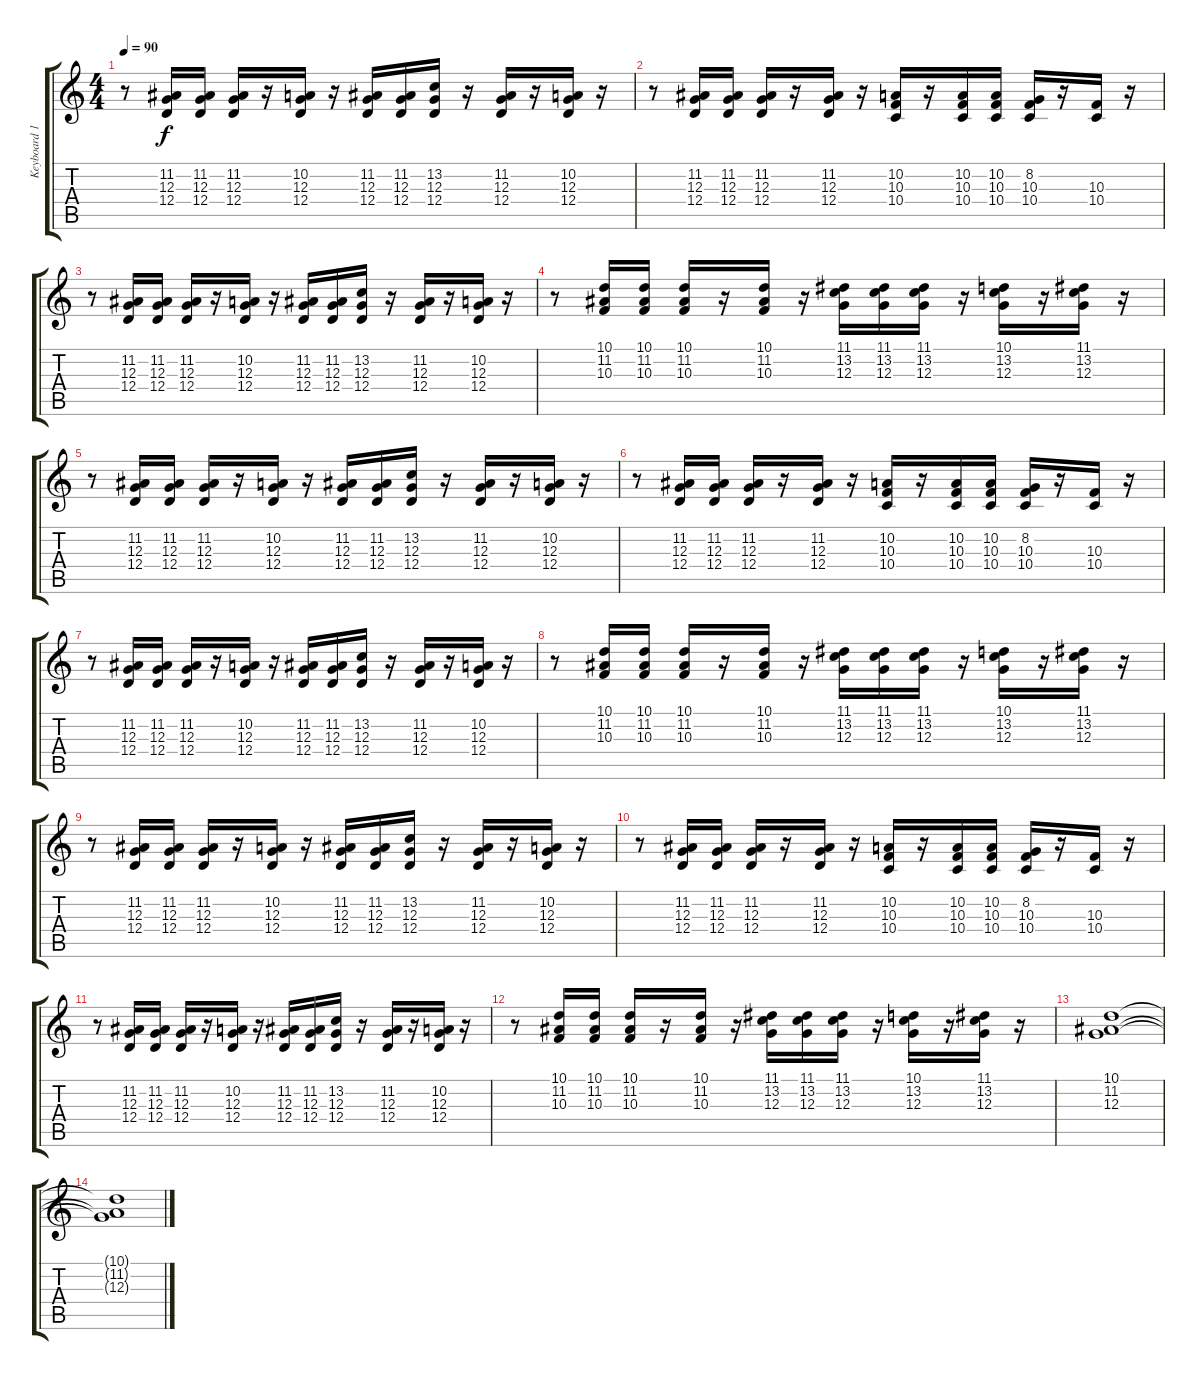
\track ("Keyboard 1." "Keyboard 1") {instrument stringensemble1}
\staff {score tabs}
\tuning (E4 B3 G3 D3 A2 E2) {hide}
\ts (4 4)
\tempo 90
\clef g2
\ks c
r.8{dy f} (11.2 12.3 12.4).16 (11.2 12.3 12.4).16 (11.2 12.3 12.4).16 r.16 (10.2 12.3 12.4).16 r.16 (11.2 12.3 12.4).16 (11.2 12.3 12.4).16 (13.2 12.3 12.4).16 r.16 (11.2 12.3 12.4).16 r.16 (10.2 12.3 12.4).16 r.16 |
r.8 (11.2 12.3 12.4).16 (11.2 12.3 12.4).16 (11.2 12.3 12.4).16 r.16 (11.2 12.3 12.4).16 r.16 (10.2 10.3 10.4).16 r.16 (10.2 10.3 10.4).16 (10.2 10.3 10.4).16 (8.2 10.3 10.4).16 r.16 (10.3 10.4).16 r.16 |
r.8 (11.2 12.3 12.4).16 (11.2 12.3 12.4).16 (11.2 12.3 12.4).16 r.16 (10.2 12.3 12.4).16 r.16 (11.2 12.3 12.4).16 (11.2 12.3 12.4).16 (13.2 12.3 12.4).16 r.16 (11.2 12.3 12.4).16 r.16 (10.2 12.3 12.4).16 r.16 |
r.8 (10.1 11.2 10.3).16 (10.1 11.2 10.3).16 (10.1 11.2 10.3).16 r.16 (10.1 11.2 10.3).16 r.16 (11.1 13.2 12.3).16 (11.1 13.2 12.3).16 (11.1 13.2 12.3).16 r.16 (10.1 13.2 12.3).16 r.16 (11.1 13.2 12.3).16 r.16 |
r.8 (11.2 12.3 12.4).16 (11.2 12.3 12.4).16 (11.2 12.3 12.4).16 r.16 (10.2 12.3 12.4).16 r.16 (11.2 12.3 12.4).16 (11.2 12.3 12.4).16 (13.2 12.3 12.4).16 r.16 (11.2 12.3 12.4).16 r.16 (10.2 12.3 12.4).16 r.16 |
r.8 (11.2 12.3 12.4).16 (11.2 12.3 12.4).16 (11.2 12.3 12.4).16 r.16 (11.2 12.3 12.4).16 r.16 (10.2 10.3 10.4).16 r.16 (10.2 10.3 10.4).16 (10.2 10.3 10.4).16 (8.2 10.3 10.4).16 r.16 (10.3 10.4).16 r.16 |
r.8 (11.2 12.3 12.4).16 (11.2 12.3 12.4).16 (11.2 12.3 12.4).16 r.16 (10.2 12.3 12.4).16 r.16 (11.2 12.3 12.4).16 (11.2 12.3 12.4).16 (13.2 12.3 12.4).16 r.16 (11.2 12.3 12.4).16 r.16 (10.2 12.3 12.4).16 r.16 |
r.8 (10.1 11.2 10.3).16 (10.1 11.2 10.3).16 (10.1 11.2 10.3).16 r.16 (10.1 11.2 10.3).16 r.16 (11.1 13.2 12.3).16 (11.1 13.2 12.3).16 (11.1 13.2 12.3).16 r.16 (10.1 13.2 12.3).16 r.16 (11.1 13.2 12.3).16 r.16 |
r.8 (11.2 12.3 12.4).16 (11.2 12.3 12.4).16 (11.2 12.3 12.4).16 r.16 (10.2 12.3 12.4).16 r.16 (11.2 12.3 12.4).16 (11.2 12.3 12.4).16 (13.2 12.3 12.4).16 r.16 (11.2 12.3 12.4).16 r.16 (10.2 12.3 12.4).16 r.16 |
r.8 (11.2 12.3 12.4).16 (11.2 12.3 12.4).16 (11.2 12.3 12.4).16 r.16 (11.2 12.3 12.4).16 r.16 (10.2 10.3 10.4).16 r.16 (10.2 10.3 10.4).16 (10.2 10.3 10.4).16 (8.2 10.3 10.4).16 r.16 (10.3 10.4).16 r.16 |
r.8 (11.2 12.3 12.4).16 (11.2 12.3 12.4).16 (11.2 12.3 12.4).16 r.16 (10.2 12.3 12.4).16 r.16 (11.2 12.3 12.4).16 (11.2 12.3 12.4).16 (13.2 12.3 12.4).16 r.16 (11.2 12.3 12.4).16 r.16 (10.2 12.3 12.4).16 r.16 |
r.8 (10.1 11.2 10.3).16 (10.1 11.2 10.3).16 (10.1 11.2 10.3).16 r.16 (10.1 11.2 10.3).16 r.16 (11.1 13.2 12.3).16 (11.1 13.2 12.3).16 (11.1 13.2 12.3).16 r.16 (10.1 13.2 12.3).16 r.16 (11.1 13.2 12.3).16 r.16 |
(10.1 11.2 12.3).1 |
(10.1{t} 11.2{t} 12.3{t}).1
